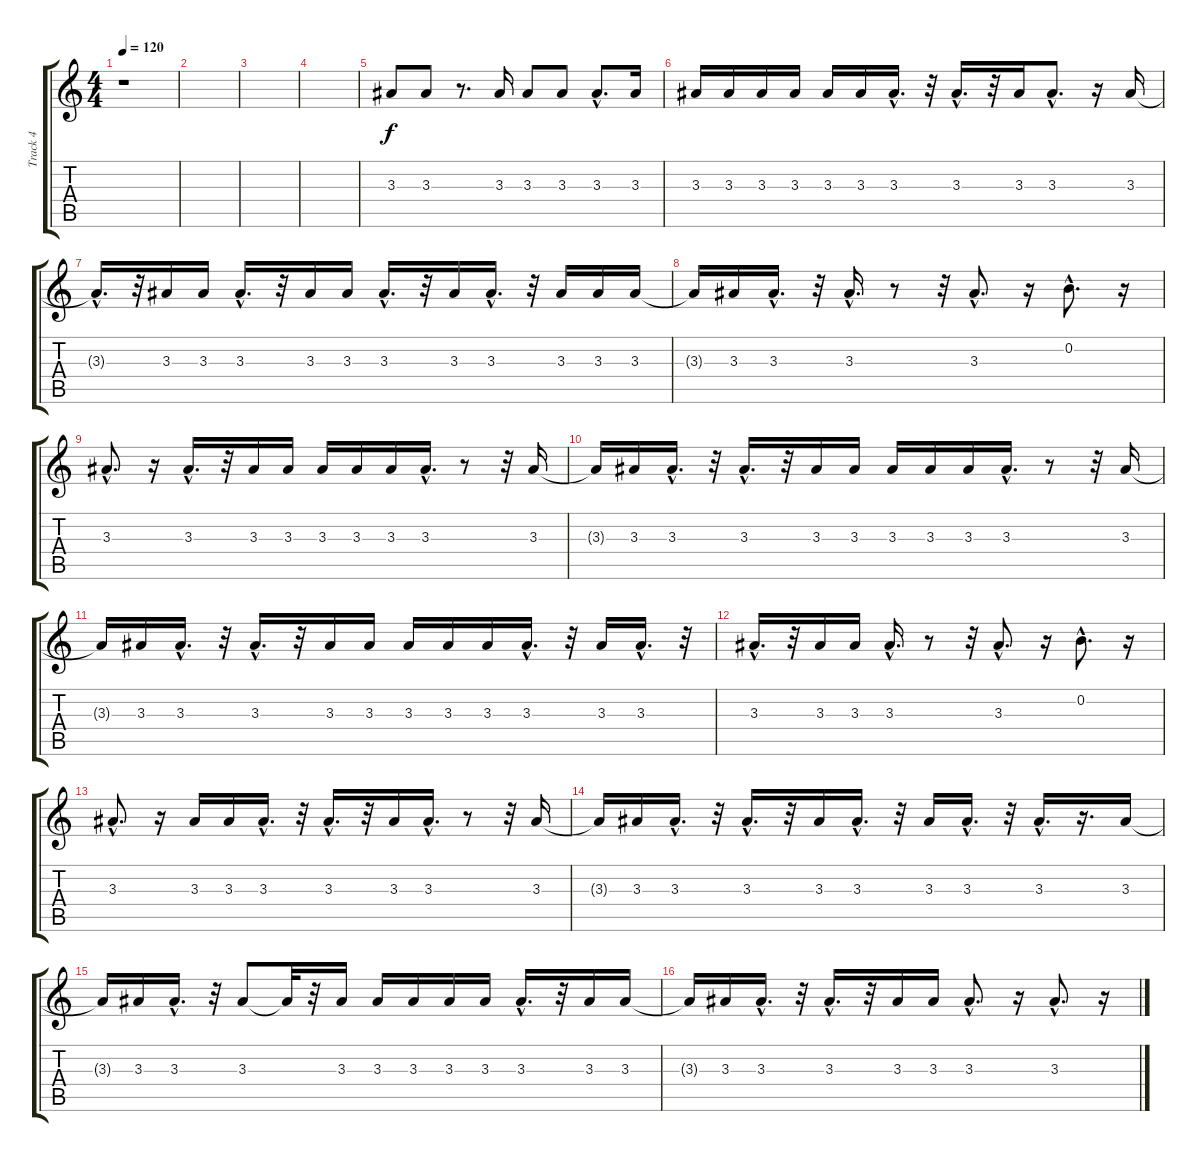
\track ("Track 4" "Track 4") {instrument electricguitarmuted}
\staff {score tabs}
\tuning (E4 B3 G3 D3 A2 E2) {hide}
\ts (4 4)
\tempo 120
\clef g2
\ks c
r.1{dy f instrument electricguitarmuted} |
|
|
|
3.3.8 3.3.8 r.8{d} 3.3.16 3.3.8 3.3.8 3.3{hac}.8{d} 3.3.16 |
3.3.16 3.3.16 3.3.16 3.3.16 3.3.16 3.3.16 3.3{hac}.16{d} r.32 3.3{hac}.16{d} r.32 3.3.16 3.3{hac}.8{d} r.16 3.3.16 |
3.3{hac t}.16{d} r.32 3.3.16 3.3.16 3.3{hac}.16{d} r.32 3.3.16 3.3.16 3.3{hac}.16{d} r.32 3.3.16 3.3{hac}.16{d} r.32 3.3.16 3.3.16 3.3.16 |
3.3{t}.16 3.3.16 3.3{hac}.16{d} r.32 3.3{hac}.16{d} r.8 r.32 3.3{hac}.8{d} r.16 0.2{hac}.8{d} r.16 |
3.3{hac}.8{d} r.16 3.3{hac}.16{d} r.32 3.3.16 3.3.16 3.3.16 3.3.16 3.3.16 3.3{hac}.16{d} r.8 r.32 3.3.16 |
3.3{t}.16 3.3.16 3.3{hac}.16{d} r.32 3.3{hac}.16{d} r.32 3.3.16 3.3.16 3.3.16 3.3.16 3.3.16 3.3{hac}.16{d} r.8 r.32 3.3.16 |
3.3{t}.16 3.3.16 3.3{hac}.16{d} r.32 3.3{hac}.16{d} r.32 3.3.16 3.3.16 3.3.16 3.3.16 3.3.16 3.3{hac}.16{d} r.32 3.3.16 3.3{hac}.16{d} r.32 |
3.3{hac}.16{d} r.32 3.3.16 3.3.16 3.3{hac}.16{d} r.8 r.32 3.3{hac}.8{d} r.16 0.2{hac}.8{d} r.16 |
3.3{hac}.8{d} r.16 3.3.16 3.3.16 3.3{hac}.16{d} r.32 3.3{hac}.16{d} r.32 3.3.16 3.3{hac}.16{d} r.8 r.32 3.3.16 |
3.3{t}.16 3.3.16 3.3{hac}.16{d} r.32 3.3{hac}.16{d} r.32 3.3.16 3.3{hac}.16{d} r.32 3.3.16 3.3{hac}.16{d} r.32 3.3{hac}.16{d} r.16{d} 3.3.16 |
3.3{t}.16 3.3.16 3.3{hac}.16{d} r.32 3.3.8 3.3{t}.32 r.32 3.3.16 3.3.16 3.3.16 3.3.16 3.3.16 3.3{hac}.16{d} r.32 3.3.16 3.3.16 |
3.3{t}.16 3.3.16 3.3{hac}.16{d} r.32 3.3{hac}.16{d} r.32 3.3.16 3.3.16 3.3{hac}.8{d} r.16 3.3{hac}.8{d} r.16
